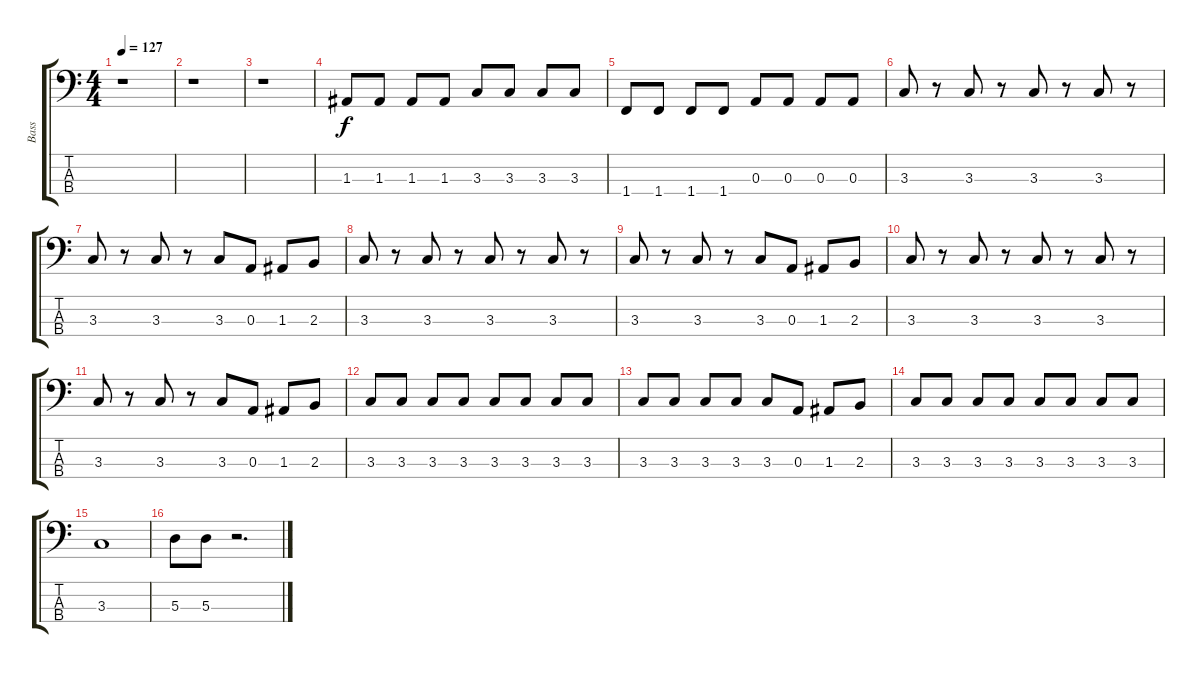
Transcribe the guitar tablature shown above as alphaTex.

\track ("Bass" "Bass") {instrument electricbassfinger}
\staff {score tabs}
\tuning (G2 D2 A1 E1) {hide}
\ts (4 4)
\tempo 127
\clef f4
\ks c
r.1{dy f} |
r.1 |
r.1 |
1.3.8 1.3.8 1.3.8 1.3.8 3.3.8 3.3.8 3.3.8 3.3.8 |
1.4.8 1.4.8 1.4.8 1.4.8 0.3.8 0.3.8 0.3.8 0.3.8 |
3.3.8 r.8 3.3.8 r.8 3.3.8 r.8 3.3.8 r.8 |
3.3.8 r.8 3.3.8 r.8 3.3.8 0.3.8 1.3.8 2.3.8 |
3.3.8 r.8 3.3.8 r.8 3.3.8 r.8 3.3.8 r.8 |
3.3.8 r.8 3.3.8 r.8 3.3.8 0.3.8 1.3.8 2.3.8 |
3.3.8 r.8 3.3.8 r.8 3.3.8 r.8 3.3.8 r.8 |
3.3.8 r.8 3.3.8 r.8 3.3.8 0.3.8 1.3.8 2.3.8 |
3.3.8 3.3.8 3.3.8 3.3.8 3.3.8 3.3.8 3.3.8 3.3.8 |
3.3.8 3.3.8 3.3.8 3.3.8 3.3.8 0.3.8 1.3.8 2.3.8 |
3.3.8 3.3.8 3.3.8 3.3.8 3.3.8 3.3.8 3.3.8 3.3.8 |
3.3.1 |
5.3.8 5.3.8 r.2{d}
